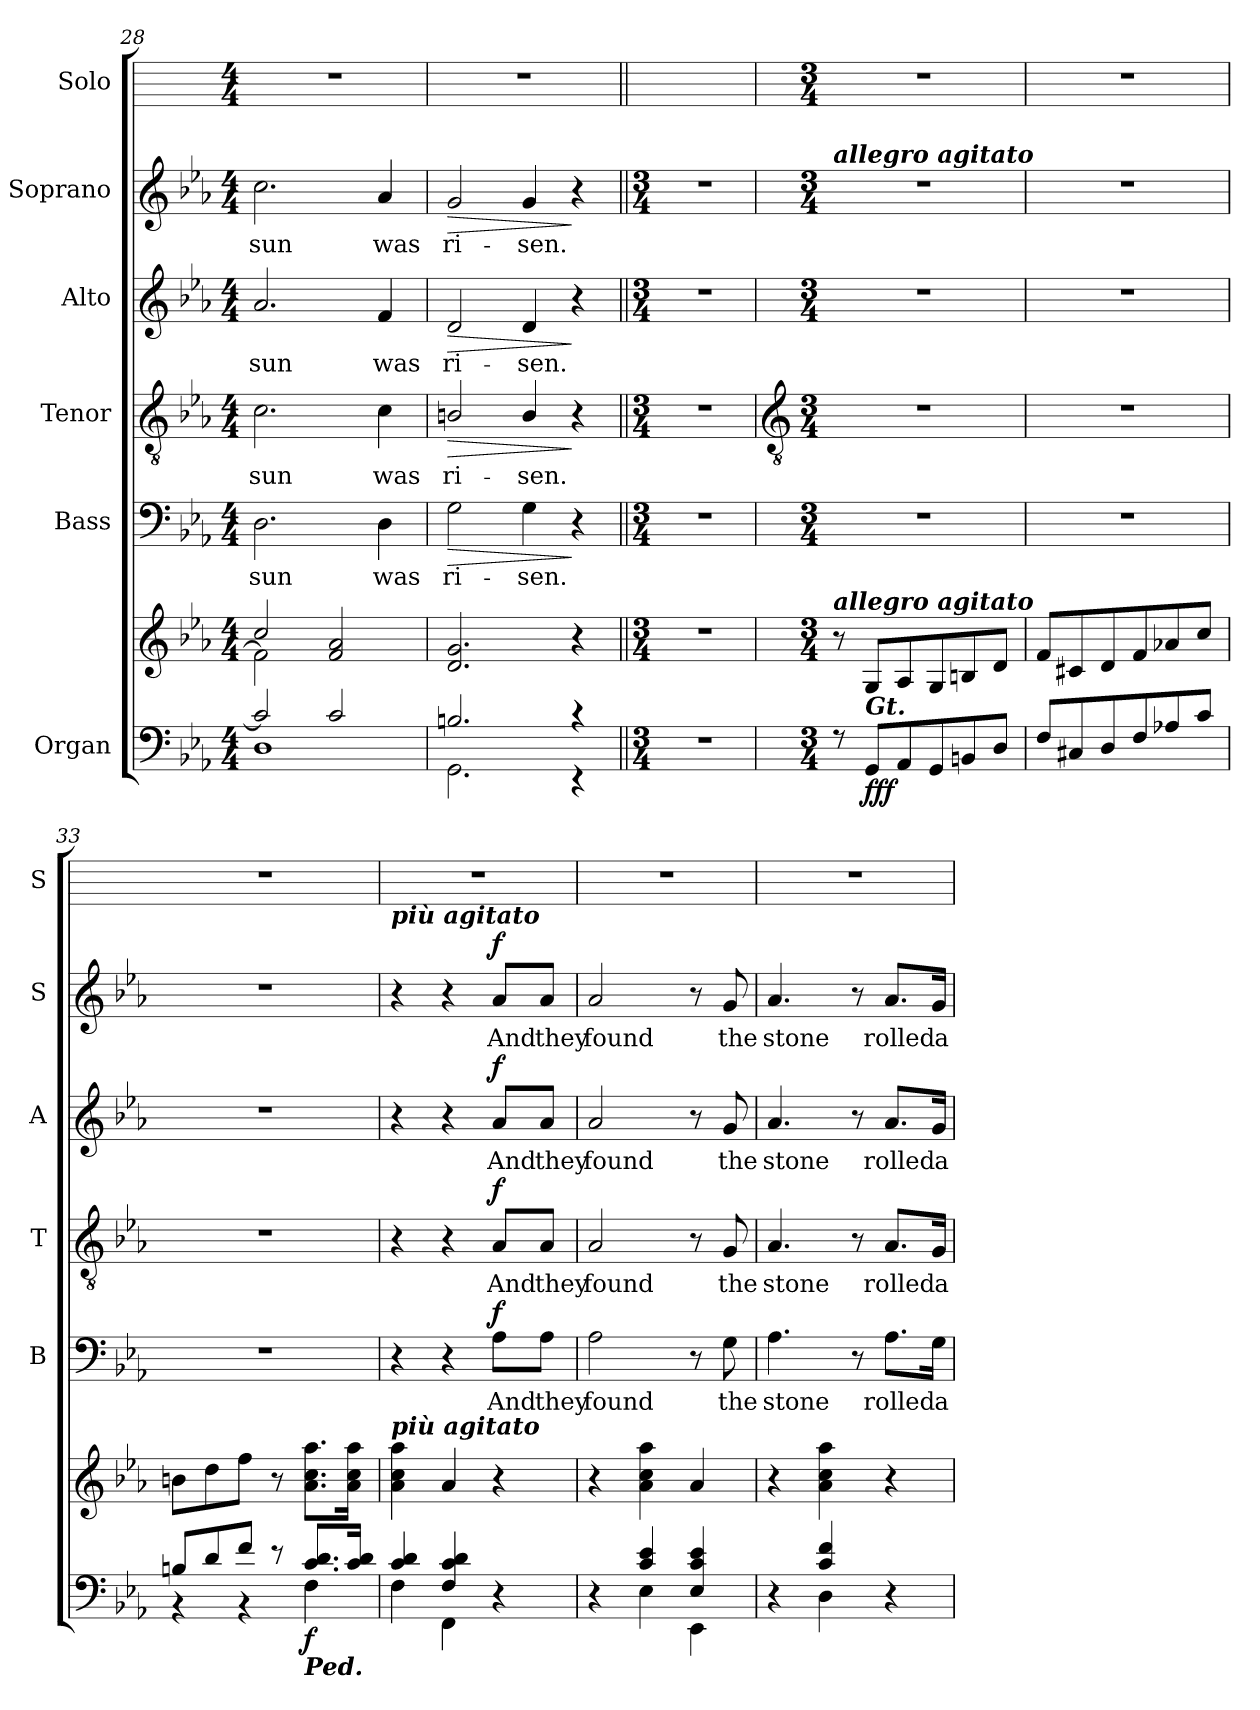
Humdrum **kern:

**kern	**kern	**dynam	**kern	**text	**dynam	**kern	**text	**dynam	**kern	**text	**dynam	**kern	**text	**dynam	**kern
*part6	*part6	*part6	*part5	*part5	*part5	*part4	*part4	*part4	*part3	*part3	*part3	*part2	*part2	*part2	*part1
*staff7	*staff6	*staff6/7	*staff5	*staff5	*staff5	*staff4	*staff4	*staff4	*staff3	*staff3	*staff3	*staff2	*staff2	*staff2	*staff1
*I"Organ	*	*	*I"Bass	*	*	*I"Tenor	*	*	*I"Alto	*	*	*I"Soprano	*	*	*I"Solo
*	*	*	*I'B	*	*	*I'T	*	*	*I'A	*	*	*I'S	*	*	*I'S
*clefF4	*clefG2	*	*clefF4	*	*	*clefGv2	*	*	*clefG2	*	*	*clefG2	*	*	*
*k[b-e-a-]	*k[b-e-a-]	*	*k[b-e-a-]	*	*	*k[b-e-a-]	*	*	*k[b-e-a-]	*	*	*k[b-e-a-]	*	*	*
*E-:	*E-:	*	*E-:	*	*	*E-:	*	*	*E-:	*	*	*E-:	*	*	*
*M4/4	*M4/4	*	*M4/4	*	*	*M4/4	*	*	*M4/4	*	*	*M4/4	*	*	*M4/4
=28	=28	=28	=28	=28	=28	=28	=28	=28	=28	=28	=28	=28	=28	=28	=28
*^	*^	*	*	*	*	*	*	*	*	*	*	*	*	*	*
!	!	!	!	!	!	!LO:LY:b	!	!	!LO:LY:b	!	!	!LO:LY:b	!	!	!LO:LY:b	!	!
2c/]	1D\	2cc/	2f\]	.	2.D	sun	.	2.c	sun	.	2.a-	sun	.	2.cc	sun	.	1r
2c/	.	2f/ 2a-/	2ryy	.	.	.	.	.	.	.	.	.	.	.	.	.	.
!	!	!	!	!	!	!LO:LY:b	!	!	!LO:LY:b	!	!	!LO:LY:b	!	!	!LO:LY:b	!	!
.	.	.	.	.	4D	was	.	4c	was	.	4f	was	.	4a-	was	.	.
=29	=29	=29	=29	=29	=29	=29	=29	=29	=29	=29	=29	=29	=29	=29	=29	=29	=29
!	!	!	!	!LO:HP:b	!	!LO:LY:b	!LO:HP:b	!	!LO:LY:b	!LO:HP:b	!	!LO:LY:b	!LO:HP:b	!	!LO:LY:b	!LO:HP:b	!
2.Bn/	2.GG\	2.d/ 2.g/	1ryy	>	2G\	ri-	>	2Bn/	ri-	>	2d	ri-	>	2g	ri-	>	1r
!	!	!	!	!	!	!LO:LY:b	!	!	!LO:LY:b	!	!	!LO:LY:b	!	!	!LO:LY:b	!	!
.	.	.	.	.	4G\	-sen.	.	4B/	-sen.	.	4d	-sen.	.	4g	-sen.	.	.
4r	4r	4r	.	.	4r	.	]	4r	.	]	4r	.	]	4r	.	]	.
*v	*v	*	*	*	*	*	*	*	*	*	*	*	*	*	*	*	*
*	*v	*v	*	*	*	*	*	*	*	*	*	*	*	*	*	*
.	.	]	.	.	.	.	.	.	.	.	.	.	.	.	.
=30||	=30||	=30||	=30||	=30||	=30||	=30||	=30||	=30||	=30||	=30||	=30||	=30||	=30||	=30||	=30||
*M3/4	*M3/4	*	*M3/4	*	*	*M3/4	*	*	*M3/4	*	*	*M3/4	*	*	*
2.r	2.r	.	2.r	.	.	2.r	.	.	2.r	.	.	2.r	.	.	2.ryy
!!LO:LB:g=z
=31	=31	=31	=31	=31	=31	=31	=31	=31	=31	=31	=31	=31	=31	=31	=31
*	*	*	*	*	*	*clefGv2	*	*	*	*	*	*	*	*	*
*M3/4	*M3/4	*	*M3/4	*	*	*M3/4	*	*	*M3/4	*	*	*M3/4	*	*	*M3/4
*^	*	*	*	*	*	*	*	*	*	*	*	*	*	*	*
!	!	!	!	!	!	!	!	!	!	!	!	!	!LO:TX:a:Bi:t=allegro agitato	!	!	!
!	!	!LO:TX:a:Bi:t=allegro agitato	!	!	!	!	!	!	!	!	!	!	!	!	!	!
!	!	!	!	!LO:N:vis=1	!	!	!LO:N:vis=1	!	!	!LO:N:vis=1	!	!	!LO:N:vis=1	!	!	!
8r	2.ryy	8r	.	2.r	.	.	2.r	.	.	2.r	.	.	2.r	.	.	2.r
!LO:TX:a:Bi:t=Gt.	!	!	!	!	!	!	!	!	!	!	!	!	!	!	!	!
!	!	!	!LO:DY:b=2	!	!	!	!	!	!	!	!	!	!	!	!	!
!	!	!	!LO:DY:n=1:b=2	!	!	!	!	!	!	!	!	!	!	!	!	!
!	!	!	!LO:DY:n=2:b	!	!	!	!	!	!	!	!	!	!	!	!	!
8GG/L	.	8GL	f f f	.	.	.	.	.	.	.	.	.	.	.	.	.
8AA-/	.	8A-	.	.	.	.	.	.	.	.	.	.	.	.	.	.
8GG/	.	8G	.	.	.	.	.	.	.	.	.	.	.	.	.	.
8BBn/	.	8Bn	.	.	.	.	.	.	.	.	.	.	.	.	.	.
8D/J	.	8dJ	.	.	.	.	.	.	.	.	.	.	.	.	.	.
=32	=32	=32	=32	=32	=32	=32	=32	=32	=32	=32	=32	=32	=32	=32	=32	=32
!	!	!	!	!LO:N:vis=1	!	!	!LO:N:vis=1	!	!	!LO:N:vis=1	!	!	!LO:N:vis=1	!	!	!
8F/L	2.ryy	8fL	.	2.r	.	.	2.r	.	.	2.r	.	.	2.r	.	.	2.r
8C#X/	.	8c#X	.	.	.	.	.	.	.	.	.	.	.	.	.	.
8D/	.	8d	.	.	.	.	.	.	.	.	.	.	.	.	.	.
8F/	.	8f	.	.	.	.	.	.	.	.	.	.	.	.	.	.
8A-X/	.	8a-X	.	.	.	.	.	.	.	.	.	.	.	.	.	.
8c/J	.	8ccJ	.	.	.	.	.	.	.	.	.	.	.	.	.	.
=33	=33	=33	=33	=33	=33	=33	=33	=33	=33	=33	=33	=33	=33	=33	=33	=33
!	!	!	!	!LO:N:vis=1	!	!	!LO:N:vis=1	!	!	!LO:N:vis=1	!	!	!LO:N:vis=1	!	!	!
8Bn/L	4r	8bnL	.	2.r	.	.	2.r	.	.	2.r	.	.	2.r	.	.	2.r
8d/	.	8dd	.	.	.	.	.	.	.	.	.	.	.	.	.	.
8f/J	4r	8ffJ	.	.	.	.	.	.	.	.	.	.	.	.	.	.
8r	.	8r	.	.	.	.	.	.	.	.	.	.	.	.	.	.
!LO:TX:b:Bi:t=Ped.	!	!	!	!	!	!	!	!	!	!	!	!	!	!	!	!
!	!	!	!LO:DY:b=2	!	!	!	!	!	!	!	!	!	!	!	!	!
8.c/ 8.d/L	4F\	8.a- 8.cc 8.aa-L	f	.	.	.	.	.	.	.	.	.	.	.	.	.
16c/ 16d/J	.	16a- 16cc 16aa-J	.	.	.	.	.	.	.	.	.	.	.	.	.	.
=34	=34	=34	=34	=34	=34	=34	=34	=34	=34	=34	=34	=34	=34	=34	=34	=34
!	!	!	!	!	!	!	!	!	!	!	!	!	!LO:TX:a:Bi:t=più agitato	!	!	!
!	!	!LO:TX:a:Bi:t=più agitato	!	!	!	!	!	!	!	!	!	!	!	!	!	!
4c/ 4d/	4F\	4a- 4cc 4aa-	.	4r	.	.	4r	.	.	4r	.	.	4r	.	.	2.r
4F/ 4c/ 4d/	4FF\	4a-	.	4r	.	.	4r	.	.	4r	.	.	4r	.	.	.
!	!	!	!	!	!LO:LY:b	!LO:DY:b	!	!LO:LY:b	!LO:DY:b	!	!LO:LY:b	!LO:DY:b	!	!LO:LY:b	!LO:DY:b	!
4r	4ryy	4r	.	8A-\L	And	f	8A-/L	And	f	8a-/L	And	f	8a-/L	And	f	.
!	!	!	!	!	!LO:LY:b	!	!	!LO:LY:b	!	!	!LO:LY:b	!	!	!LO:LY:b	!	!
.	.	.	.	8A-\J	they	.	8A-/J	they	.	8a-/J	they	.	8a-/J	they	.	.
=35	=35	=35	=35	=35	=35	=35	=35	=35	=35	=35	=35	=35	=35	=35	=35	=35
!	!	!	!	!	!LO:LY:b	!	!	!LO:LY:b	!	!	!LO:LY:b	!	!	!LO:LY:b	!	!
4r	4ryy	4r	.	2A-	found	.	2A-	found	.	2a-	found	.	2a-	found	.	2.r
4c/ 4e-/	4E-\	4a- 4cc 4aa-	.	.	.	.	.	.	.	.	.	.	.	.	.	.
4E-/ 4c/ 4e-/	4EE-\	4a-	.	8r	.	.	8r	.	.	8r	.	.	8r	.	.	.
!	!	!	!	!	!LO:LY:b	!	!	!LO:LY:b	!	!	!LO:LY:b	!	!	!LO:LY:b	!	!
.	.	.	.	8G	the	.	8G	the	.	8g	the	.	8g	the	.	.
=36	=36	=36	=36	=36	=36	=36	=36	=36	=36	=36	=36	=36	=36	=36	=36	=36
!	!	!	!	!	!LO:LY:b	!	!	!LO:LY:b	!	!	!LO:LY:b	!	!	!LO:LY:b	!	!
4r	4ryy	4r	.	4.A-	stone	.	4.A-	stone	.	4.a-	stone	.	4.a-	stone	.	2.r
4c/ 4f/	4D\	4a- 4cc 4aa-	.	.	.	.	.	.	.	.	.	.	.	.	.	.
.	.	.	.	8r	.	.	8r	.	.	8r	.	.	8r	.	.	.
!	!	!	!	!	!LO:LY:b	!	!	!LO:LY:b	!	!	!LO:LY:b	!	!	!LO:LY:b	!	!
4r	4ryy	4r	.	8.A-\L	rolled	.	8.A-/L	rolled	.	8.a-/L	rolled	.	8.a-/L	rolled	.	.
!	!	!	!	!	!LO:LY:b	!	!	!LO:LY:b	!	!	!LO:LY:b	!	!	!LO:LY:b	!	!
.	.	.	.	16G\Jk	a-	.	16G/Jk	a-	.	16g/Jk	a-	.	16g/Jk	a-	.	.
*v	*v	*	*	*	*	*	*	*	*	*	*	*	*	*	*	*
=	=	=	=	=	=	=	=	=	=	=	=	=	=	=	=
*-	*-	*-	*-	*-	*-	*-	*-	*-	*-	*-	*-	*-	*-	*-	*-
